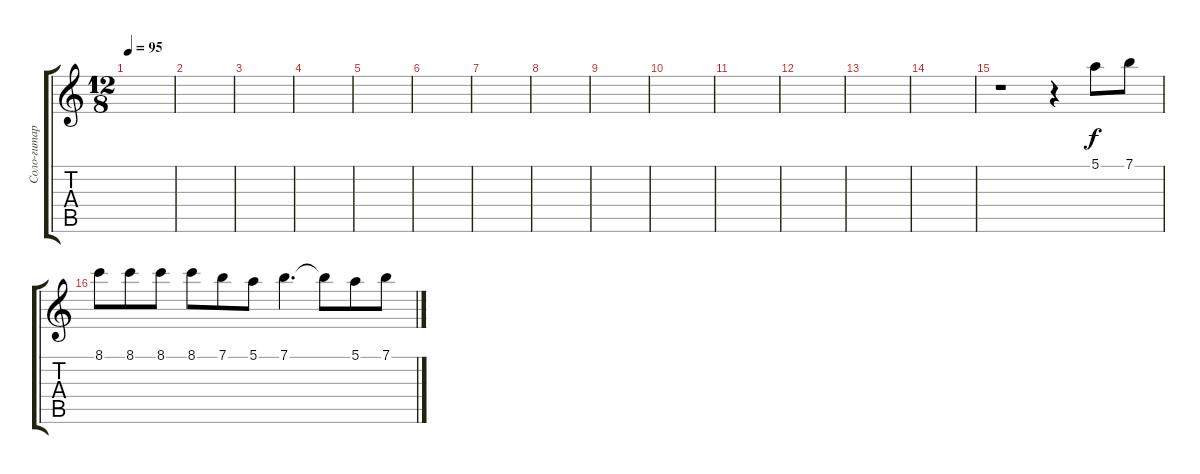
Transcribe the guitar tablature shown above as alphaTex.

\track ("Соло-гитара" "Соло-гитар") {instrument overdrivenguitar}
\staff {score tabs}
\tuning (E4 B3 G3 D3 A2 E2) {hide}
\ts (12 8)
\tempo 95
\clef g2
\ks c
|
|
|
|
|
|
|
|
|
|
|
|
|
|
r.1 r.4 5.1.8 7.1.8 |
8.1.8 8.1.8 8.1.8 8.1.8 7.1.8 5.1.8 7.1.4{d} 7.1{t}.8 5.1.8 7.1.8
